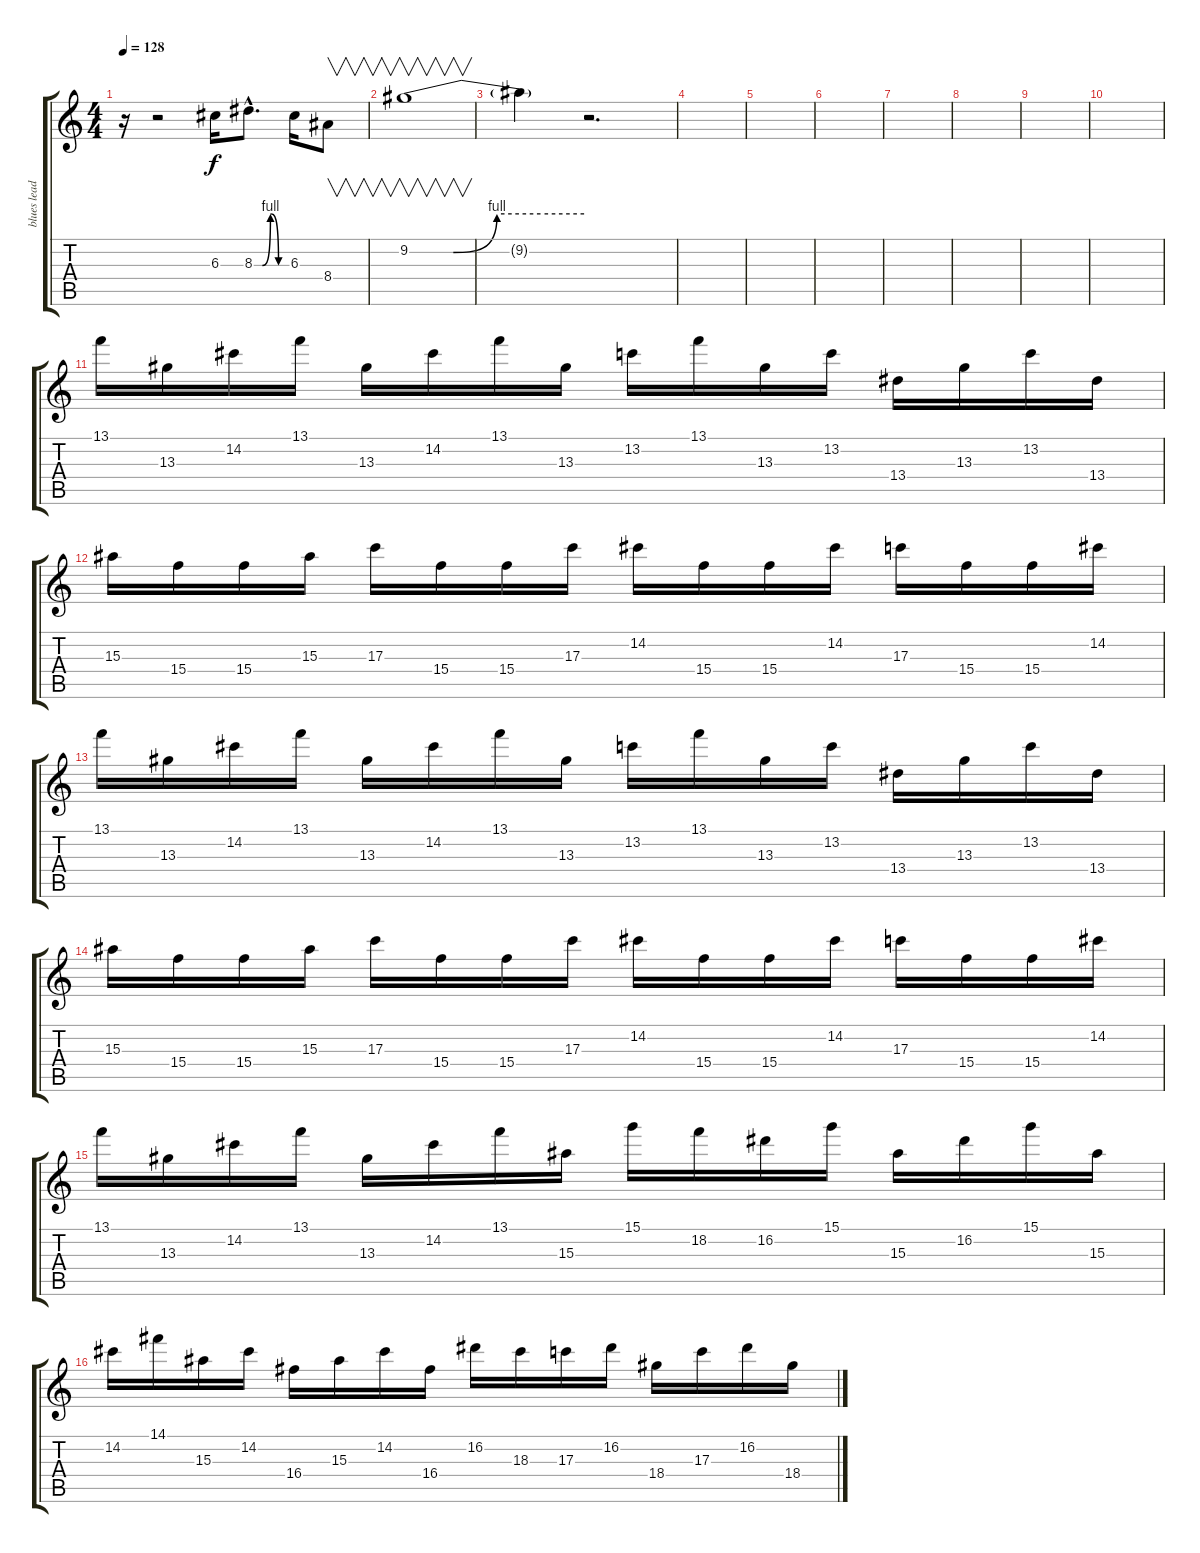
\track ("blues lead " "blues lead") {instrument distortionguitar}
\staff {score tabs}
\tuning (E4 B3 G3 D3 A2 E2) {hide}
\ts (4 4)
\tempo 128
\clef g2
\ks c
r.16{dy f} r.2 6.3.16 8.3{be (custom 0 0 15 0 30 4 45 0 60 0) hac}.8{d} 6.3.16 8.4.8{v} |
9.2{be (custom 0 0 15 0 30 4 45 4 60 4)}.1{v} |
9.2{t}.4 r.2{d} |
|
|
|
|
|
|
|
13.1.16 13.3.16 14.2.16 13.1.16 13.3.16 14.2.16 13.1.16 13.3.16 13.2.16 13.1.16 13.3.16 13.2.16 13.4.16 13.3.16 13.2.16 13.4.16 |
15.3.16 15.4.16 15.4.16 15.3.16 17.3.16 15.4.16 15.4.16 17.3.16 14.2.16 15.4.16 15.4.16 14.2.16 17.3.16 15.4.16 15.4.16 14.2.16 |
13.1.16 13.3.16 14.2.16 13.1.16 13.3.16 14.2.16 13.1.16 13.3.16 13.2.16 13.1.16 13.3.16 13.2.16 13.4.16 13.3.16 13.2.16 13.4.16 |
15.3.16 15.4.16 15.4.16 15.3.16 17.3.16 15.4.16 15.4.16 17.3.16 14.2.16 15.4.16 15.4.16 14.2.16 17.3.16 15.4.16 15.4.16 14.2.16 |
13.1.16 13.3.16 14.2.16 13.1.16 13.3.16 14.2.16 13.1.16 15.3.16 15.1.16 18.2.16 16.2.16 15.1.16 15.3.16 16.2.16 15.1.16 15.3.16 |
14.2.16 14.1.16 15.3.16 14.2.16 16.4.16 15.3.16 14.2.16 16.4.16 16.2.16 18.3.16 17.3.16 16.2.16 18.4.16 17.3.16 16.2.16 18.4.16
